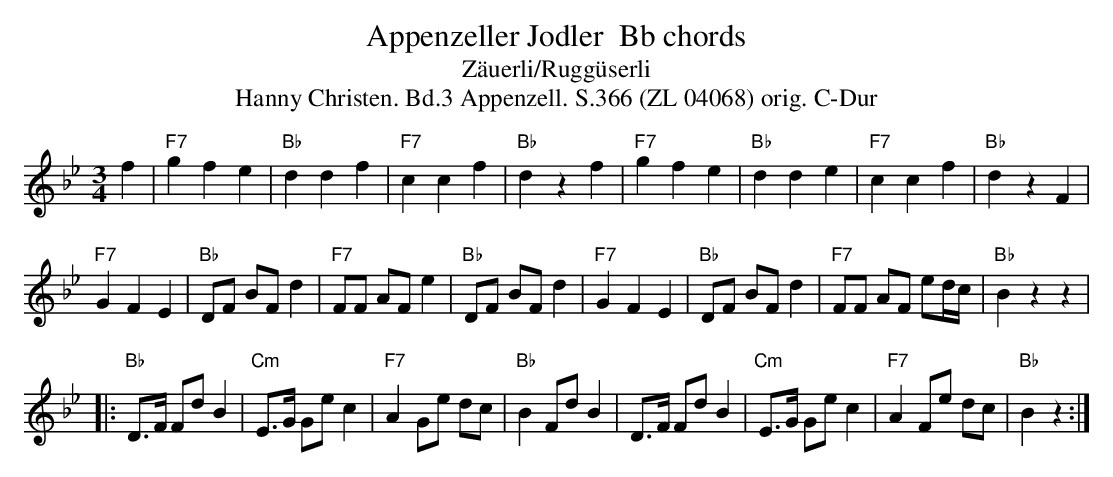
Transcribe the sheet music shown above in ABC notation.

X:1
T:Appenzeller Jodler  Bb chords
T:Zäuerli/Ruggüserli
T:Hanny Christen. Bd.3 Appenzell. S.366 (ZL 04068) orig. C-Dur
M:3/4
L:1/4
K:Bbmaj%%MIDI gchordon
f | "F7"g f e | "Bb"d d f | "F7"c c f | "Bb"d z f | "F7"g f e | "Bb"d d e | "F7"c c f | "Bb"d z F |
"F7"G F E | [L:1/8] "Bb"DF BF d2 | "F7"FF AF e2 | "Bb"DF BF d2 |"F7"G2 F2 E2 | "Bb"DF BF d2 | "F7"FF AF ed/2c/2 | "Bb"B2 z2 z2 |
|: "Bb"D>F Fd B2 | "Cm"E>G Ge c2 | "F7"A2 Ge dc | "Bb"B2 Fd B2 | \
D>F Fd B2 | "Cm"E>G Ge c2 | "F7"A2 Fe dc | "Bb"B2 z2 :|
